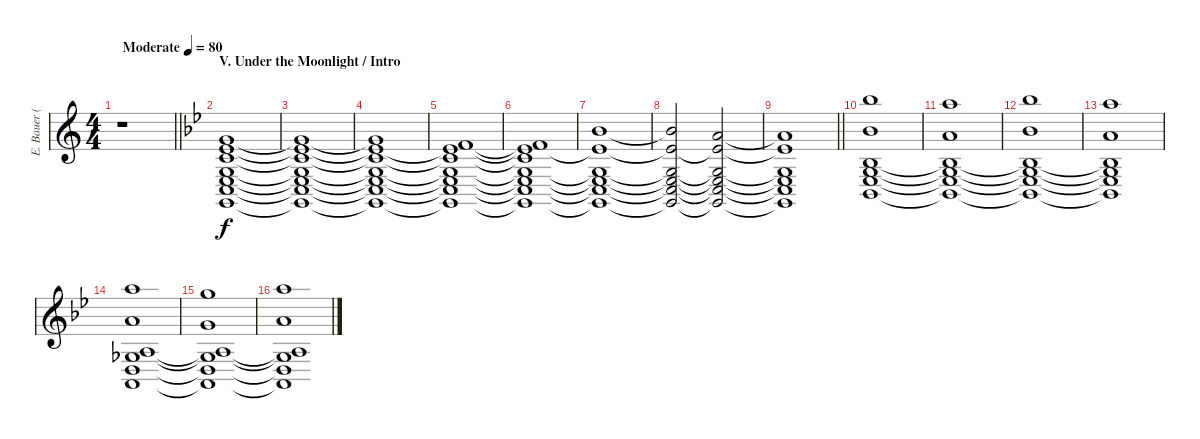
\track ("E. Bauer (Keyboard)" "E. Bauer (") {instrument stringensemble1}
\staff {score}
\tuning (E4 B3 G3 D3 A2 E2 B1) {hide}
\ts (4 4)
\tempo (80 "Moderate")
\clef g2
\barLineRight lightlight
\ks c
r.1{dy f volume 10 instrument stringensemble1} |
\section ("" "V. Under the Moonlight / Intro")
\ks gminor
(3.1 1.2 0.3 13.4 6.5 3.6 13.7).1{volume 12 instrument stringensemble2} |
(3.1{t} 1.2{t} 0.3{t} 13.4{t} 6.5{t} 3.6{t} 13.7{t}).1 |
(3.1{t} 1.2{t} 0.3{t} 13.4{t} 6.5{t} 3.6{t} 13.7{t}).1 |
(1.1 1.2{t} 0.3{t} 13.4{t} 6.5{t} 3.6{t} 13.7{t}).1 |
(1.1{t} 1.2{t} 0.3{t} 13.4{t} 6.5{t} 3.6{t} 13.7{t}).1 |
(6.1 0.3{t} 13.4{t} 6.5{t} 3.6{t} 13.7{t}).1 |
(6.1{t} 0.3{t} 13.4{t} 6.5{t} 3.6{t} 13.7{t}).2 (5.1 0.3{t} 13.4{t} 6.5{t} 3.6{t} 13.7{t}).2 |
\barLineRight lightlight
(5.1{t} 0.3{t} 13.4{t} 6.5{t} 3.6{t} 13.7{t}).1 |
(18.1 11.2 3.3 5.4 1.5 11.6).1 |
(5.1 22.2 3.3{t} 5.4{t} 1.5{t} 11.6{t}).1 |
(18.1 11.2 3.3{t} 5.4{t} 1.5{t} 11.6{t}).1 |
(5.1 22.2 3.3{t} 5.4{t} 1.5{t} 11.6{t}).1 |
(5.1 22.2 2.3 0.4 0.5 14.6).1 |
(15.1 8.2 2.3{t} 0.4{t} 0.5{t} 14.6{t}).1 |
(5.1 22.2 2.3{t} 0.4{t} 0.5{t} 14.6{t}).1
